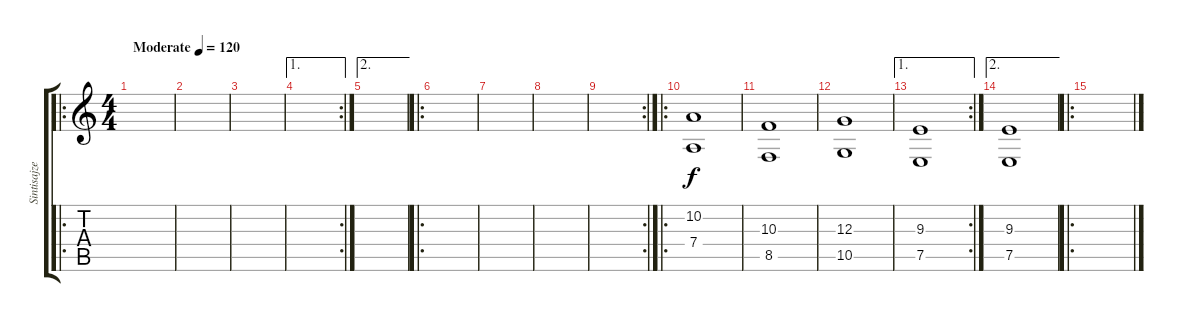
\track ("Sintisajzer" "Sintisajze") {instrument synthstrings1}
\staff {score tabs}
\tuning (E4 B3 G3 D3 A2 E2) {hide}
\ro
\ts (4 4)
\tempo (120 "Moderate")
\clef g2
\ks c
|
|
|
\ae 1
\rc 2
|
\ae 2
|
\ro
|
|
|
\rc 2
|
\ro
(10.2 7.4).1{volume 6} |
(10.3 8.5).1 |
(12.3 10.5).1 |
\ae 1
\rc 2
(9.3 7.5).1 |
\ae 2
(9.3 7.5).1 |
\ro
